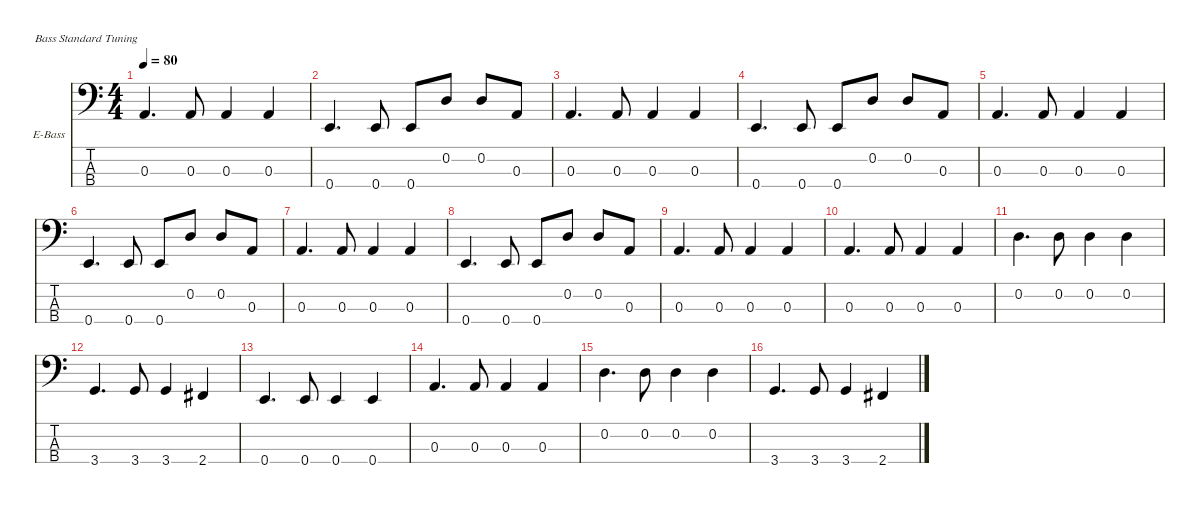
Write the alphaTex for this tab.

\hideDynamics
\bracketExtendMode nobrackets
\firstSystemTrackNameOrientation horizontal
\otherSystemsTrackNameOrientation horizontal
\track ("Bass Guitar" "E-Bass") {instrument electricbassfinger}
\staff {score tabs}
\tuning (G2 D2 A1 E1)
\ts (4 4)
\tempo 80
\clef f4
\ks c
0.3.4{d dy f} 0.3.8 0.3.4 0.3.4 |
0.4.4{d} 0.4.8 0.4.8 0.2.8 0.2.8 0.3.8 |
0.3.4{d} 0.3.8 0.3.4 0.3.4 |
0.4.4{d} 0.4.8 0.4.8 0.2.8 0.2.8 0.3.8 |
0.3.4{d} 0.3.8 0.3.4 0.3.4 |
0.4.4{d} 0.4.8 0.4.8 0.2.8 0.2.8 0.3.8 |
0.3.4{d} 0.3.8 0.3.4 0.3.4 |
0.4.4{d} 0.4.8 0.4.8 0.2.8 0.2.8 0.3.8 |
0.3.4{d} 0.3.8 0.3.4 0.3.4 |
0.3.4{d} 0.3.8 0.3.4 0.3.4 |
0.2.4{d} 0.2.8 0.2.4 0.2.4 |
3.4.4{d} 3.4.8 3.4.4 2.4{acc #}.4 |
0.4.4{d} 0.4.8 0.4.4 0.4.4 |
0.3.4{d} 0.3.8 0.3.4 0.3.4 |
0.2.4{d} 0.2.8 0.2.4 0.2.4 |
3.4.4{d} 3.4.8 3.4.4 2.4{acc #}.4
